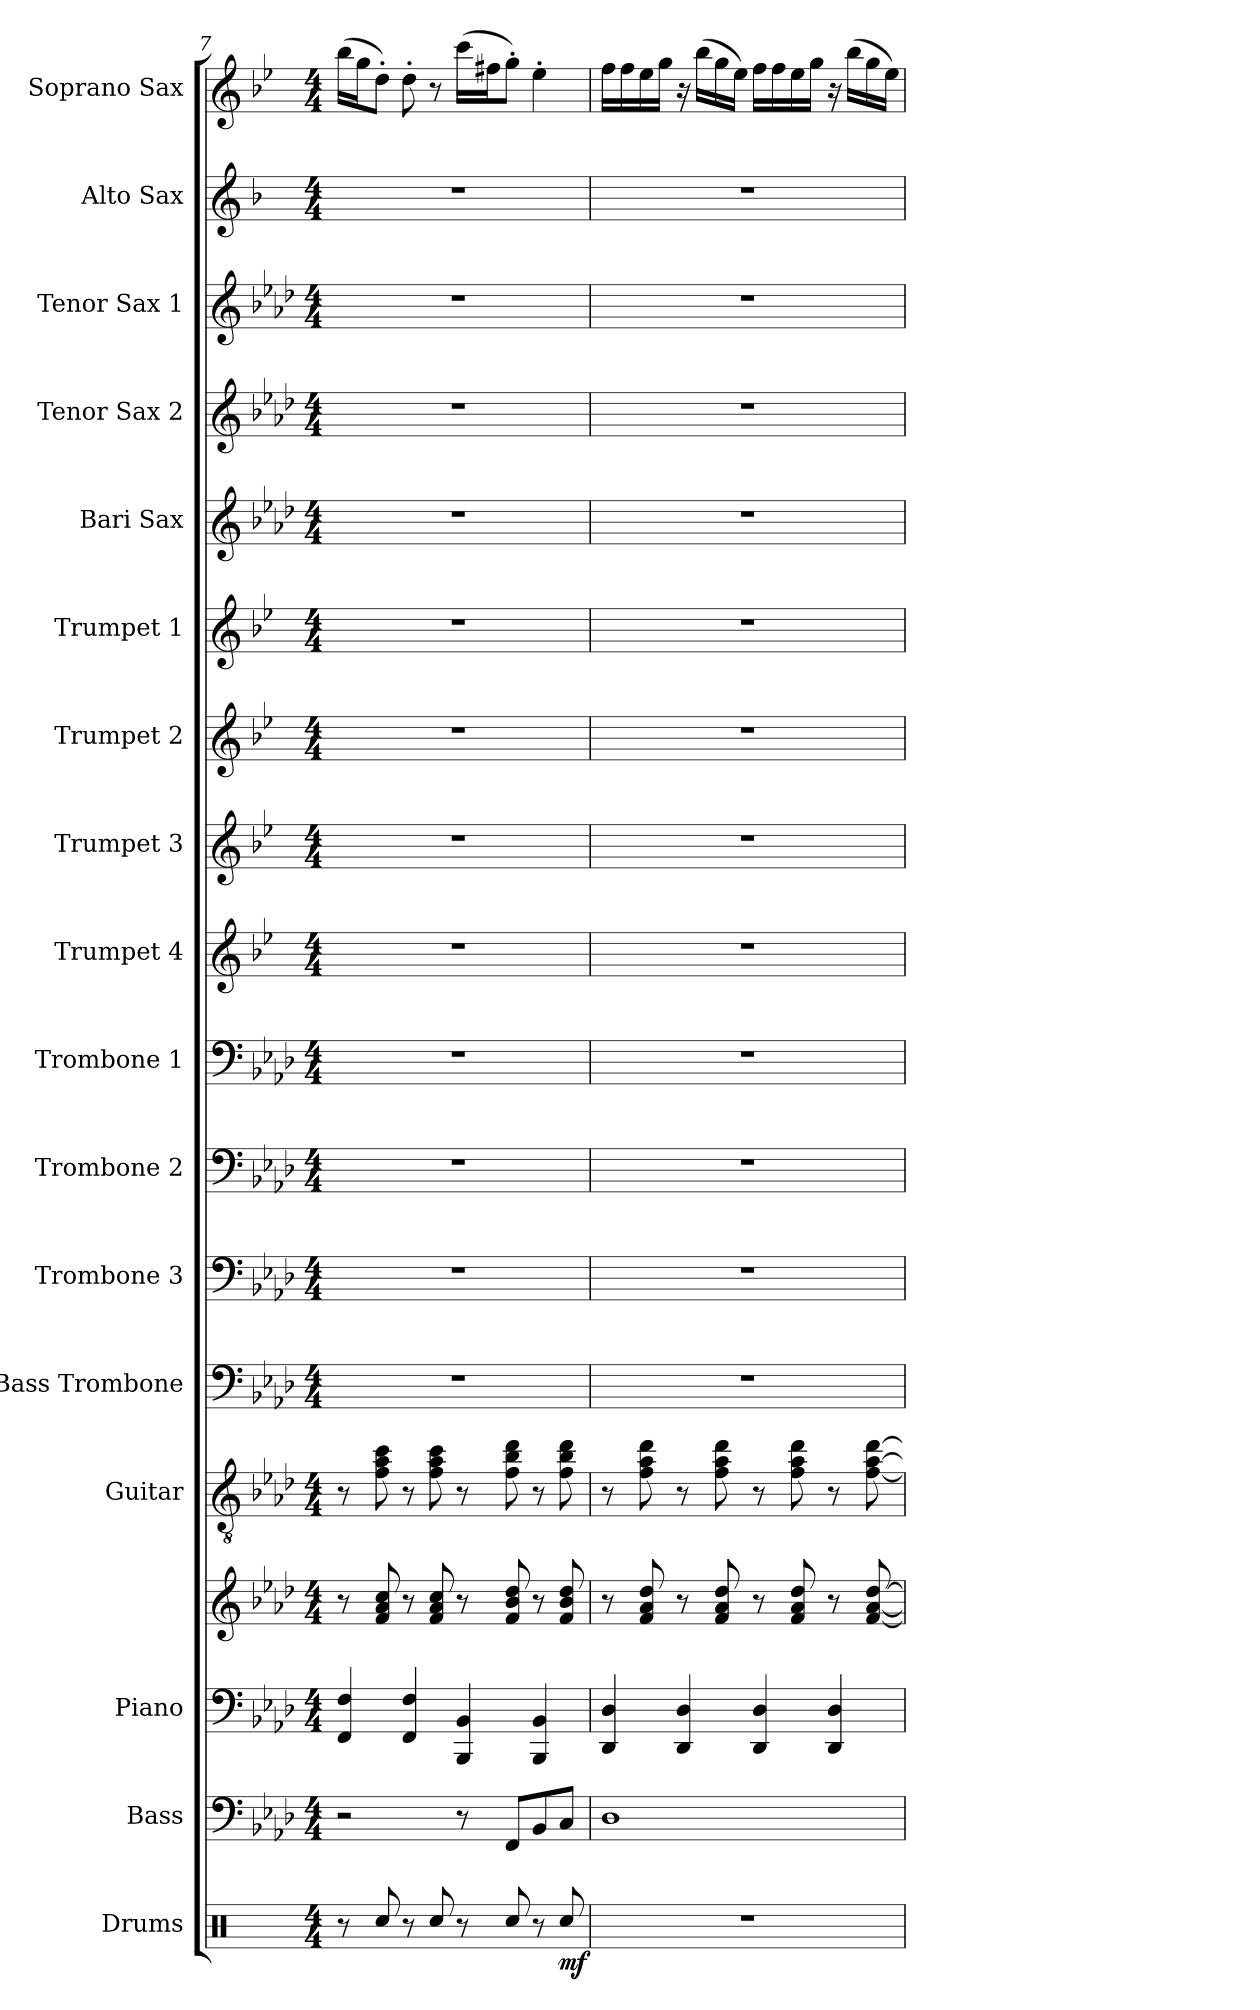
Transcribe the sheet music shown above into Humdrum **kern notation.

**kern	**dynam	**kern	**kern	**kern	**kern	**kern	**kern	**kern	**kern	**kern	**kern	**kern	**kern	**kern	**kern	**kern	**kern	**kern
*part17	*part17	*part16	*part15	*part15	*part14	*part13	*part12	*part11	*part10	*part9	*part8	*part7	*part6	*part5	*part4	*part3	*part2	*part1
*staff18	*staff18	*staff17	*staff16	*staff15	*staff14	*staff13	*staff12	*staff11	*staff10	*staff9	*staff8	*staff7	*staff6	*staff5	*staff4	*staff3	*staff2	*staff1
*I"Drums	*	*I"Bass	*I"Piano	*	*I"Guitar	*I"Bass Trombone	*I"Trombone 3	*I"Trombone 2	*I"Trombone 1	*I"Trumpet 4	*I"Trumpet 3	*I"Trumpet 2	*I"Trumpet 1	*I"Bari Sax	*I"Tenor Sax 2	*I"Tenor Sax 1	*I"Alto Sax	*I"Soprano Sax
*I'Drums	*	*I'Bass	*I'Pno.	*	*I'Gtr.	*I'B. Tbn.	*I'Tbn. 3	*I'Tbn. 2	*I'Tbn. 1	*I'Tpt. 4	*I'Tpt. 3	*I'Tpt. 2	*I'Tpt. 1	*I'Bari	*I'Tenor 2	*I'Tenor 1	*I'Alto 2	*I'S. Sax.
*clefX	*	*clefF4	*clefF4	*clefG2	*clefGv2	*clefF4	*clefF4	*clefF4	*clefF4	*clefG2	*clefG2	*clefG2	*clefG2	*clefG2	*clefG2	*clefG2	*clefG2	*clefG2
*	*	*ITrd7c12	*	*	*	*	*	*	*	*ITrd1c2	*ITrd1c2	*ITrd1c2	*ITrd1c2	*ITrd12c21	*ITrd8c14	*ITrd8c14	*ITrd5c9	*ITrd1c2
*k[]	*	*k[b-e-a-d-]	*k[b-e-a-d-]	*k[b-e-a-d-]	*k[b-e-a-d-]	*k[b-e-a-d-]	*k[b-e-a-d-]	*k[b-e-a-d-]	*k[b-e-a-d-]	*k[b-e-a-d-]	*k[b-e-a-d-]	*k[b-e-a-d-]	*k[b-e-a-d-]	*k[b-e-a-d-]	*k[b-e-a-d-]	*k[b-e-a-d-]	*k[b-e-a-d-]	*k[b-e-a-d-]
*M4/4	*	*M4/4	*M4/4	*M4/4	*M4/4	*M4/4	*M4/4	*M4/4	*M4/4	*M4/4	*M4/4	*M4/4	*M4/4	*M4/4	*M4/4	*M4/4	*M4/4	*M4/4
=7	=7	=7	=7	=7	=7	=7	=7	=7	=7	=7	=7	=7	=7	=7	=7	=7	=7	=7
8r	.	2r	4FF/ 4F/	8r	8r	1r	1r	1r	1r	1r	1r	1r	1r	1r	1r	1r	1r	(>16aa-\LL
.	.	.	.	.	.	.	.	.	.	.	.	.	.	.	.	.	.	16ff\J
8Rcc/	.	.	.	8f/ 8a-/ 8cc/	8f\ 8a-\ 8cc\	.	.	.	.	.	.	.	.	.	.	.	.	8cc'\J)
8r	.	.	4FF/ 4F/	8r	8r	.	.	.	.	.	.	.	.	.	.	.	.	8cc'\
8Rcc/	.	.	.	8f/ 8a-/ 8cc/	8f\ 8a-\ 8cc\	.	.	.	.	.	.	.	.	.	.	.	.	8r
8r	.	8r	4BBB-/ 4BB-/	8r	8r	.	.	.	.	.	.	.	.	.	.	.	.	(>16bb-\LL
.	.	.	.	.	.	.	.	.	.	.	.	.	.	.	.	.	.	16een\J
8Rcc/	.	8FFF/L	.	8f/ 8b-/ 8dd-/	8f\ 8b-\ 8dd-\	.	.	.	.	.	.	.	.	.	.	.	.	8ff'\J)
8r	.	8BBB-/	4BBB-/ 4BB-/	8r	8r	.	.	.	.	.	.	.	.	.	.	.	.	4dd-'\
!	!LO:DY:b	!	!	!	!	!	!	!	!	!	!	!	!	!	!	!	!	!
8Rcc/	mf	8CC/J	.	8f/ 8b-/ 8dd-/	8f\ 8b-\ 8dd-\	.	.	.	.	.	.	.	.	.	.	.	.	.
=8	=8	=8	=8	=8	=8	=8	=8	=8	=8	=8	=8	=8	=8	=8	=8	=8	=8	=8
1r	.	1DD-	4DD-/ 4D-/	8r	8r	1r	1r	1r	1r	1r	1r	1r	1r	1r	1r	1r	1r	16ee-\LL
.	.	.	.	.	.	.	.	.	.	.	.	.	.	.	.	.	.	16ee-\
.	.	.	.	8f/ 8a-/ 8dd-/	8f\ 8a-\ 8dd-\	.	.	.	.	.	.	.	.	.	.	.	.	16dd-\
.	.	.	.	.	.	.	.	.	.	.	.	.	.	.	.	.	.	16ff\JJ
.	.	.	4DD-/ 4D-/	8r	8r	.	.	.	.	.	.	.	.	.	.	.	.	16r
.	.	.	.	.	.	.	.	.	.	.	.	.	.	.	.	.	.	(>16aa-\LL
.	.	.	.	8f/ 8a-/ 8dd-/	8f\ 8a-\ 8dd-\	.	.	.	.	.	.	.	.	.	.	.	.	16ff\
.	.	.	.	.	.	.	.	.	.	.	.	.	.	.	.	.	.	16dd-\JJ)
.	.	.	4DD-/ 4D-/	8r	8r	.	.	.	.	.	.	.	.	.	.	.	.	16ee-\LL
.	.	.	.	.	.	.	.	.	.	.	.	.	.	.	.	.	.	16ee-\
.	.	.	.	8f/ 8a-/ 8dd-/	8f\ 8a-\ 8dd-\	.	.	.	.	.	.	.	.	.	.	.	.	16dd-\
.	.	.	.	.	.	.	.	.	.	.	.	.	.	.	.	.	.	16ff\JJ
.	.	.	4DD-/ 4D-/	8r	8r	.	.	.	.	.	.	.	.	.	.	.	.	16r
.	.	.	.	.	.	.	.	.	.	.	.	.	.	.	.	.	.	(>16aa-\LL
.	.	.	.	[8f/ [8a-/ [8dd-/	[8f\ [8a-\ [8dd-\	.	.	.	.	.	.	.	.	.	.	.	.	16ff\
.	.	.	.	.	.	.	.	.	.	.	.	.	.	.	.	.	.	16dd-\JJ)
=	=	=	=	=	=	=	=	=	=	=	=	=	=	=	=	=	=	=
*-	*-	*-	*-	*-	*-	*-	*-	*-	*-	*-	*-	*-	*-	*-	*-	*-	*-	*-
